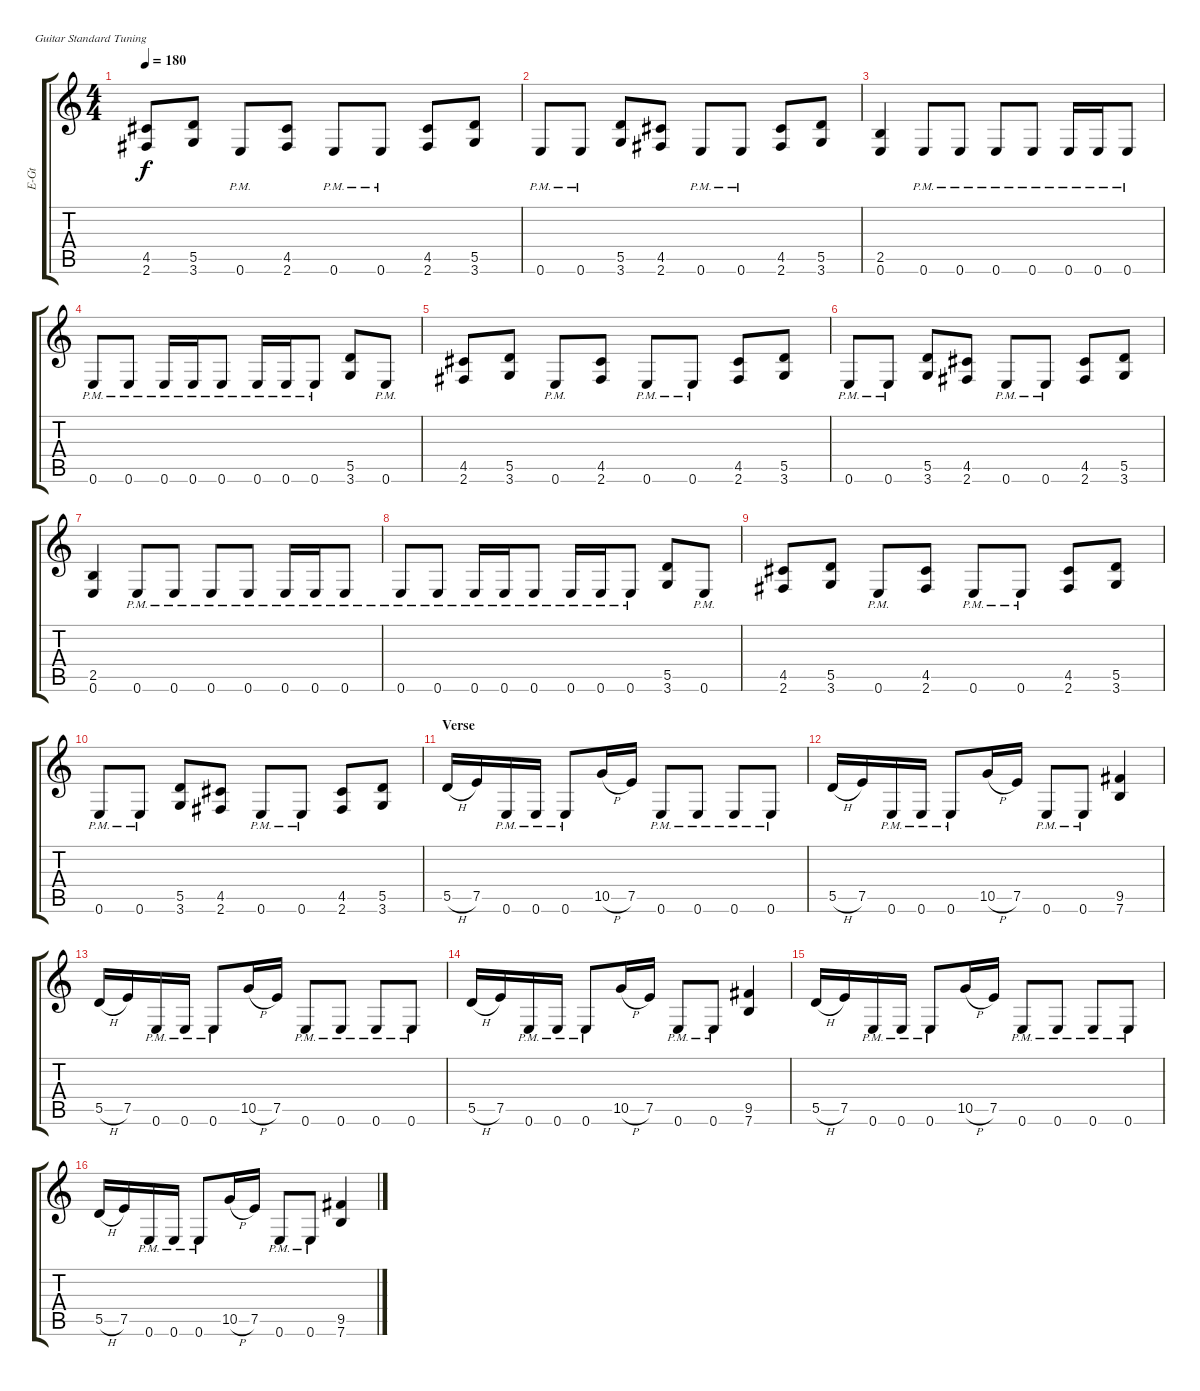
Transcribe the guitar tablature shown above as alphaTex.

\bracketExtendMode groupsimilarinstruments
\track ("M. Friedman" "E-Gt") {solo instrument distortionguitar}
\staff {score tabs}
\tuning (E4 B3 G3 D3 A2 E2)
\ts (4 4)
\tempo 180
\clef g2
\ks c
(4.5{acc #} 2.6{acc #}).8{dy f beam Up} (5.5 3.6).8{beam Up} 0.6{pm}.8{beam Up} (4.5{acc #} 2.6{acc #}).8{beam Up} 0.6{pm}.8{beam Up} 0.6{pm}.8{beam Up} (4.5{acc #} 2.6{acc #}).8{beam Up} (5.5 3.6).8{beam Up} |
0.6{pm}.8{beam Up} 0.6{pm}.8{beam Up} (5.5 3.6).8{beam Up} (4.5{acc #} 2.6{acc #}).8{beam Up} 0.6{pm}.8{beam Up} 0.6{pm}.8{beam Up} (4.5{acc #} 2.6{acc #}).8{beam Up} (5.5 3.6).8{beam Up} |
(2.5 0.6).4{beam Up} 0.6{pm}.8{beam Up} 0.6{pm}.8{beam Up} 0.6{pm}.8{beam Up} 0.6{pm}.8{beam Up} 0.6{pm}.16{beam Up} 0.6{pm}.16{beam Up} 0.6{pm}.8{beam Up} |
0.6{pm}.8{beam Up} 0.6{pm}.8{beam Up} 0.6{pm}.16{beam Up} 0.6{pm}.16{beam Up} 0.6{pm}.8{beam Up} 0.6{pm}.16{beam Up} 0.6{pm}.16{beam Up} 0.6{pm}.8{beam Up} (5.5 3.6).8{beam Up} 0.6{pm}.8{beam Up} |
(4.5{acc #} 2.6{acc #}).8{beam Up} (5.5 3.6).8{beam Up} 0.6{pm}.8{beam Up} (4.5{acc #} 2.6{acc #}).8{beam Up} 0.6{pm}.8{beam Up} 0.6{pm}.8{beam Up} (4.5{acc #} 2.6{acc #}).8{beam Up} (5.5 3.6).8{beam Up} |
0.6{pm}.8{beam Up} 0.6{pm}.8{beam Up} (5.5 3.6).8{beam Up} (4.5{acc #} 2.6{acc #}).8{beam Up} 0.6{pm}.8{beam Up} 0.6{pm}.8{beam Up} (4.5{acc #} 2.6{acc #}).8{beam Up} (5.5 3.6).8{beam Up} |
(2.5 0.6).4{beam Up} 0.6{pm}.8{beam Up} 0.6{pm}.8{beam Up} 0.6{pm}.8{beam Up} 0.6{pm}.8{beam Up} 0.6{pm}.16{beam Up} 0.6{pm}.16{beam Up} 0.6{pm}.8{beam Up} |
0.6{pm}.8{beam Up} 0.6{pm}.8{beam Up} 0.6{pm}.16{beam Up} 0.6{pm}.16{beam Up} 0.6{pm}.8{beam Up} 0.6{pm}.16{beam Up} 0.6{pm}.16{beam Up} 0.6{pm}.8{beam Up} (5.5 3.6).8{beam Up} 0.6{pm}.8{beam Up} |
(4.5{acc #} 2.6{acc #}).8{beam Up} (5.5 3.6).8{beam Up} 0.6{pm}.8{beam Up} (4.5{acc #} 2.6{acc #}).8{beam Up} 0.6{pm}.8{beam Up} 0.6{pm}.8{beam Up} (4.5{acc #} 2.6{acc #}).8{beam Up} (5.5 3.6).8{beam Up} |
0.6{pm}.8{beam Up} 0.6{pm}.8{beam Up} (5.5 3.6).8{beam Up} (4.5{acc #} 2.6{acc #}).8{beam Up} 0.6{pm}.8{beam Up} 0.6{pm}.8{beam Up} (4.5{acc #} 2.6{acc #}).8{beam Up} (5.5 3.6).8{beam Up} |
\section ("" "Verse")
5.5{h}.16{beam Up} 7.5.16{beam Up} 0.6{pm}.16{beam Up} 0.6{pm}.16{beam Up} 0.6{pm}.8{beam Up} 10.5{h}.16{beam Up} 7.5.16{beam Up} 0.6{pm}.8{beam Up} 0.6{pm}.8{beam Up} 0.6{pm}.8{beam Up} 0.6{pm}.8{beam Up} |
5.5{h}.16{beam Up} 7.5.16{beam Up} 0.6{pm}.16{beam Up} 0.6{pm}.16{beam Up} 0.6{pm}.8{beam Up} 10.5{h}.16{beam Up} 7.5.16{beam Up} 0.6{pm}.8{beam Up} 0.6{pm}.8{beam Up} (9.5{acc #} 7.6).4{beam Up} |
5.5{h}.16{beam Up} 7.5.16{beam Up} 0.6{pm}.16{beam Up} 0.6{pm}.16{beam Up} 0.6{pm}.8{beam Up} 10.5{h}.16{beam Up} 7.5.16{beam Up} 0.6{pm}.8{beam Up} 0.6{pm}.8{beam Up} 0.6{pm}.8{beam Up} 0.6{pm}.8{beam Up} |
5.5{h}.16{beam Up} 7.5.16{beam Up} 0.6{pm}.16{beam Up} 0.6{pm}.16{beam Up} 0.6{pm}.8{beam Up} 10.5{h}.16{beam Up} 7.5.16{beam Up} 0.6{pm}.8{beam Up} 0.6{pm}.8{beam Up} (9.5{acc #} 7.6).4{beam Up} |
5.5{h}.16{beam Up} 7.5.16{beam Up} 0.6{pm}.16{beam Up} 0.6{pm}.16{beam Up} 0.6{pm}.8{beam Up} 10.5{h}.16{beam Up} 7.5.16{beam Up} 0.6{pm}.8{beam Up} 0.6{pm}.8{beam Up} 0.6{pm}.8{beam Up} 0.6{pm}.8{beam Up} |
5.5{h}.16{beam Up} 7.5.16{beam Up} 0.6{pm}.16{beam Up} 0.6{pm}.16{beam Up} 0.6{pm}.8{beam Up} 10.5{h}.16{beam Up} 7.5.16{beam Up} 0.6{pm}.8{beam Up} 0.6{pm}.8{beam Up} (9.5{acc #} 7.6).4{beam Up}
